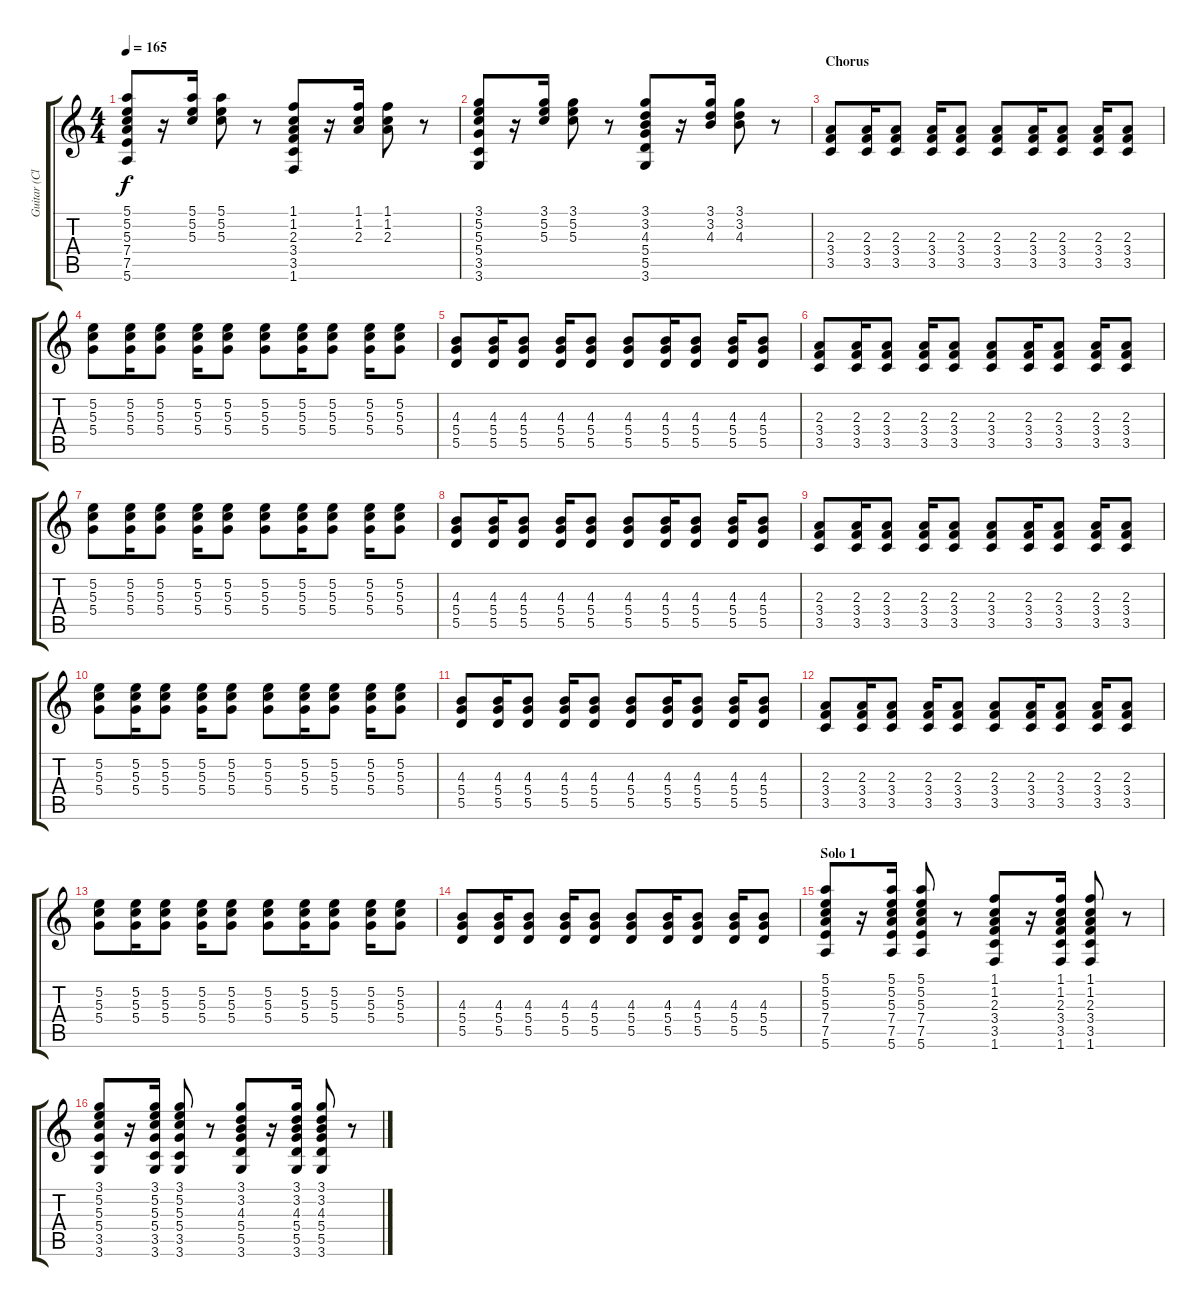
\track ("Guitar (Clean)" "Guitar (Cl") {instrument electricguitarclean}
\staff {score tabs}
\tuning (E4 B3 G3 D3 A2 E2) {hide}
\ts (4 4)
\tempo 165
\clef g2
\ks c
(5.1 5.2 5.3 7.4 7.5 5.6).8{dy f} r.16 (5.1 5.2 5.3).16 (5.1 5.2 5.3).8 r.8 (1.1 1.2 2.3 3.4 3.5 1.6).8 r.16 (1.1 1.2 2.3).16 (1.1 1.2 2.3).8 r.8 |
(3.1 5.2 5.3 5.4 3.5 3.6).8 r.16 (3.1 5.2 5.3).16 (3.1 5.2 5.3).8 r.8 (3.1 3.2 4.3 5.4 5.5 3.6).8 r.16 (3.1 3.2 4.3).16 (3.1 3.2 4.3).8 r.8 |
\section ("" "Chorus")
(2.3 3.4 3.5).8 (2.3 3.4 3.5).16 (2.3 3.4 3.5).8 (2.3 3.4 3.5).16 (2.3 3.4 3.5).8 (2.3 3.4 3.5).8 (2.3 3.4 3.5).16 (2.3 3.4 3.5).8 (2.3 3.4 3.5).16 (2.3 3.4 3.5).8 |
(5.2 5.3 5.4).8 (5.2 5.3 5.4).16 (5.2 5.3 5.4).8 (5.2 5.3 5.4).16 (5.2 5.3 5.4).8 (5.2 5.3 5.4).8 (5.2 5.3 5.4).16 (5.2 5.3 5.4).8 (5.2 5.3 5.4).16 (5.2 5.3 5.4).8 |
(4.3 5.4 5.5).8 (4.3 5.4 5.5).16 (4.3 5.4 5.5).8 (4.3 5.4 5.5).16 (4.3 5.4 5.5).8 (4.3 5.4 5.5).8 (4.3 5.4 5.5).16 (4.3 5.4 5.5).8 (4.3 5.4 5.5).16 (4.3 5.4 5.5).8 |
(2.3 3.4 3.5).8 (2.3 3.4 3.5).16 (2.3 3.4 3.5).8 (2.3 3.4 3.5).16 (2.3 3.4 3.5).8 (2.3 3.4 3.5).8 (2.3 3.4 3.5).16 (2.3 3.4 3.5).8 (2.3 3.4 3.5).16 (2.3 3.4 3.5).8 |
(5.2 5.3 5.4).8 (5.2 5.3 5.4).16 (5.2 5.3 5.4).8 (5.2 5.3 5.4).16 (5.2 5.3 5.4).8 (5.2 5.3 5.4).8 (5.2 5.3 5.4).16 (5.2 5.3 5.4).8 (5.2 5.3 5.4).16 (5.2 5.3 5.4).8 |
(4.3 5.4 5.5).8 (4.3 5.4 5.5).16 (4.3 5.4 5.5).8 (4.3 5.4 5.5).16 (4.3 5.4 5.5).8 (4.3 5.4 5.5).8 (4.3 5.4 5.5).16 (4.3 5.4 5.5).8 (4.3 5.4 5.5).16 (4.3 5.4 5.5).8 |
(2.3 3.4 3.5).8 (2.3 3.4 3.5).16 (2.3 3.4 3.5).8 (2.3 3.4 3.5).16 (2.3 3.4 3.5).8 (2.3 3.4 3.5).8 (2.3 3.4 3.5).16 (2.3 3.4 3.5).8 (2.3 3.4 3.5).16 (2.3 3.4 3.5).8 |
(5.2 5.3 5.4).8 (5.2 5.3 5.4).16 (5.2 5.3 5.4).8 (5.2 5.3 5.4).16 (5.2 5.3 5.4).8 (5.2 5.3 5.4).8 (5.2 5.3 5.4).16 (5.2 5.3 5.4).8 (5.2 5.3 5.4).16 (5.2 5.3 5.4).8 |
(4.3 5.4 5.5).8 (4.3 5.4 5.5).16 (4.3 5.4 5.5).8 (4.3 5.4 5.5).16 (4.3 5.4 5.5).8 (4.3 5.4 5.5).8 (4.3 5.4 5.5).16 (4.3 5.4 5.5).8 (4.3 5.4 5.5).16 (4.3 5.4 5.5).8 |
(2.3 3.4 3.5).8 (2.3 3.4 3.5).16 (2.3 3.4 3.5).8 (2.3 3.4 3.5).16 (2.3 3.4 3.5).8 (2.3 3.4 3.5).8 (2.3 3.4 3.5).16 (2.3 3.4 3.5).8 (2.3 3.4 3.5).16 (2.3 3.4 3.5).8 |
(5.2 5.3 5.4).8 (5.2 5.3 5.4).16 (5.2 5.3 5.4).8 (5.2 5.3 5.4).16 (5.2 5.3 5.4).8 (5.2 5.3 5.4).8 (5.2 5.3 5.4).16 (5.2 5.3 5.4).8 (5.2 5.3 5.4).16 (5.2 5.3 5.4).8 |
(4.3 5.4 5.5).8 (4.3 5.4 5.5).16 (4.3 5.4 5.5).8 (4.3 5.4 5.5).16 (4.3 5.4 5.5).8 (4.3 5.4 5.5).8 (4.3 5.4 5.5).16 (4.3 5.4 5.5).8 (4.3 5.4 5.5).16 (4.3 5.4 5.5).8 |
\section ("" "Solo 1")
(5.1 5.2 5.3 7.4 7.5 5.6).8 r.16 (5.1 5.2 5.3 7.4 7.5 5.6).16 (5.1 5.2 5.3 7.4 7.5 5.6).8 r.8 (1.1 1.2 2.3 3.4 3.5 1.6).8 r.16 (1.1 1.2 2.3 3.4 3.5 1.6).16 (1.1 1.2 2.3 3.4 3.5 1.6).8 r.8 |
(3.1 5.2 5.3 5.4 3.5 3.6).8 r.16 (3.1 5.2 5.3 5.4 3.5 3.6).16 (3.1 5.2 5.3 5.4 3.5 3.6).8 r.8 (3.1 3.2 4.3 5.4 5.5 3.6).8 r.16 (3.1 3.2 4.3 5.4 5.5 3.6).16 (3.1 3.2 4.3 5.4 5.5 3.6).8 r.8
